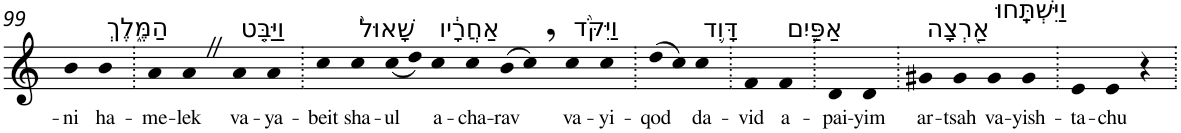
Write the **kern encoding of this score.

**kern	**text
*part1	*part1
*staff1	*staff1
*I"Piano	*
*I'Pno	*
!!LO:PB:g=z
*clefG2	*
*k[]	*
=99	=99
!	!LO:LY:b
4b	-ni
!LO:TX:a:t=הַמֶּ֑לֶךְ	!
!	!LO:LY:b
4b	ha-
=100.	=100.
!	!LO:LY:b
4a	-me-
!	!LO:LY:b
4aZ	-lek
!LO:TX:a:t=וַיַּבֵּ֤ט	!
!	!LO:LY:b
4a	va-
!	!LO:LY:b
4a	-ya-
=101.	=101.
!	!LO:LY:b
4cc	-beit
!LO:TX:a:t=שָׁאוּל֙	!
!	!LO:LY:b
4cc	sha-
!	!LO:LY:b
(<8cc	-ul
8dd)	.
!LO:TX:a:t=אַחֲרָ֔יו	!
!	!LO:LY:b
4cc	a-
!	!LO:LY:b
4cc	-cha-
!	!LO:LY:b
(>8b	-rav
8cc,)	.
!LO:TX:a:t=וַיִּקֹּ֨ד	!
!	!LO:LY:b
4cc	va-
!	!LO:LY:b
4cc	-yi-
=102.	=102.
!	!LO:LY:b
(>8dd	-qod
8cc)	.
!LO:TX:a:t=דָּוִ֥ד	!
!	!LO:LY:b
4cc	da-
=103.	=103.
!	!LO:LY:b
4f	-vid
!LO:TX:a:t=אַפַּ֛יִם	!
!	!LO:LY:b
4f	a-
=104.	=104.
!	!LO:LY:b
4d	-pai-
!	!LO:LY:b
4d	-yim
=105.	=105.
!LO:TX:a:t=אַ֖רְצָה	!
!	!LO:LY:b
4g#X	ar-
!	!LO:LY:b
4g#	-tsah
!LO:TX:a:t=וַיִּשְׁתָּֽחוּ	!
!	!LO:LY:b
4g#	va-
!	!LO:LY:b
4g#	-yish-
=106.	=106.
!	!LO:LY:b
4e	-ta-
!	!LO:LY:b
4e	-chu
4r	.
=.	=.
*-	*-
